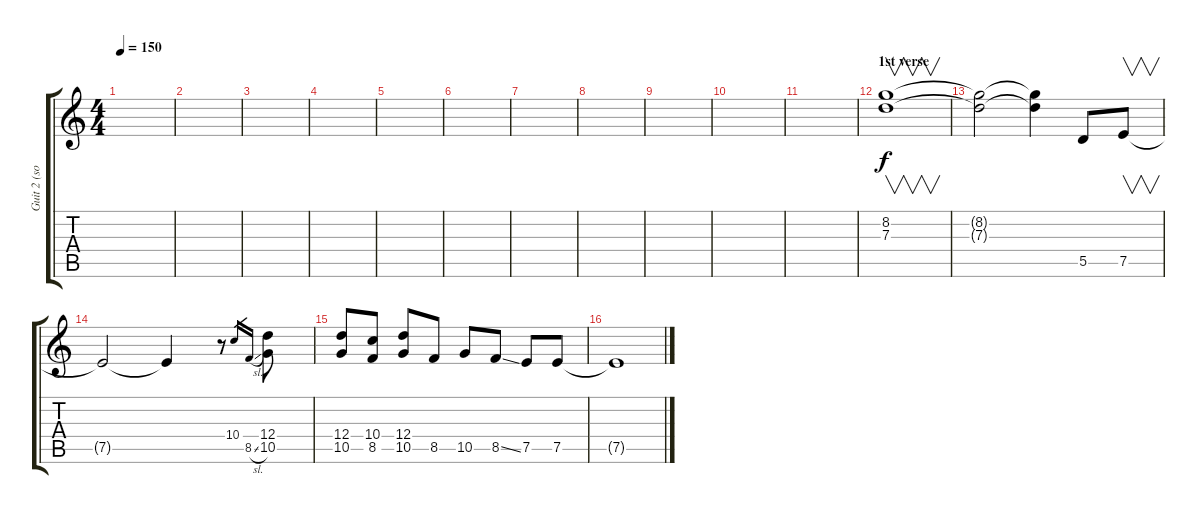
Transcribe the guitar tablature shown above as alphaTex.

\track ("Guit 2 (solo)" "Guit 2 (so") {instrument overdrivenguitar}
\staff {score tabs}
\tuning (E4 B3 G3 D3 A2 E2) {hide}
\ts (4 4)
\tempo 150
\clef g2
\ks c
|
|
|
|
|
|
|
|
|
|
|
\section ("" "1st verse")
(8.2 7.3).1{v} |
(8.2{t} 7.3{t}).2 (8.2{t} 7.3{t}).4 5.5.8 7.5.8{v} |
7.5{t}.2 7.5{t}.4 r.8 10.4.16{gr} 8.5{sl}.16{gr} (12.4 10.5).8 |
(12.4 10.5).8 (10.4 8.5).8 (12.4 10.5).8 8.5.8 10.5.8 8.5{ss}.8 7.5.8 7.5.8 |
7.5{t}.1
